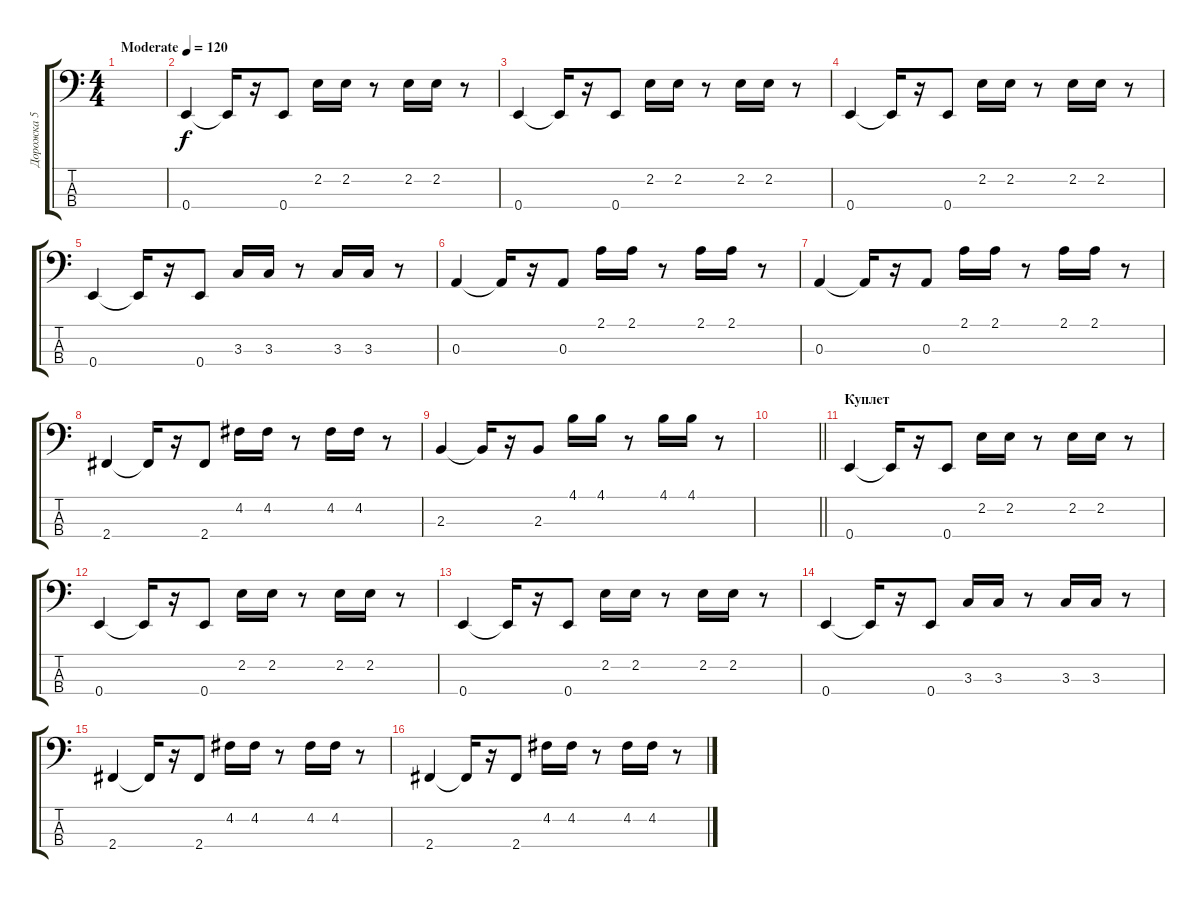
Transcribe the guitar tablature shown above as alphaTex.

\track ("Дорожка 5" "Дорожка 5") {instrument slapbass2}
\staff {score tabs}
\tuning (G2 D2 A1 E1) {hide}
\ts (4 4)
\tempo (120 "Moderate")
\clef f4
\ks c
|
0.4.4 0.4{t}.16 r.16 0.4.8 2.2.16 2.2.16 r.8 2.2.16 2.2.16 r.8 |
0.4.4 0.4{t}.16 r.16 0.4.8 2.2.16 2.2.16 r.8 2.2.16 2.2.16 r.8 |
0.4.4 0.4{t}.16 r.16 0.4.8 2.2.16 2.2.16 r.8 2.2.16 2.2.16 r.8 |
0.4.4 0.4{t}.16 r.16 0.4.8 3.3.16 3.3.16 r.8 3.3.16 3.3.16 r.8 |
0.3.4 0.3{t}.16 r.16 0.3.8 2.1.16 2.1.16 r.8 2.1.16 2.1.16 r.8 |
0.3.4 0.3{t}.16 r.16 0.3.8 2.1.16 2.1.16 r.8 2.1.16 2.1.16 r.8 |
2.4.4 2.4{t}.16 r.16 2.4.8 4.2.16 4.2.16 r.8 4.2.16 4.2.16 r.8 |
2.3.4 2.3{t}.16 r.16 2.3.8 4.1.16 4.1.16 r.8 4.1.16 4.1.16 r.8 |
\barLineRight lightlight
|
\section ("" "Куплет")
0.4.4 0.4{t}.16 r.16 0.4.8 2.2.16 2.2.16 r.8 2.2.16 2.2.16 r.8 |
0.4.4 0.4{t}.16 r.16 0.4.8 2.2.16 2.2.16 r.8 2.2.16 2.2.16 r.8 |
0.4.4 0.4{t}.16 r.16 0.4.8 2.2.16 2.2.16 r.8 2.2.16 2.2.16 r.8 |
0.4.4 0.4{t}.16 r.16 0.4.8 3.3.16 3.3.16 r.8 3.3.16 3.3.16 r.8 |
2.4.4 2.4{t}.16 r.16 2.4.8 4.2.16 4.2.16 r.8 4.2.16 4.2.16 r.8 |
2.4.4 2.4{t}.16 r.16 2.4.8 4.2.16 4.2.16 r.8 4.2.16 4.2.16 r.8
